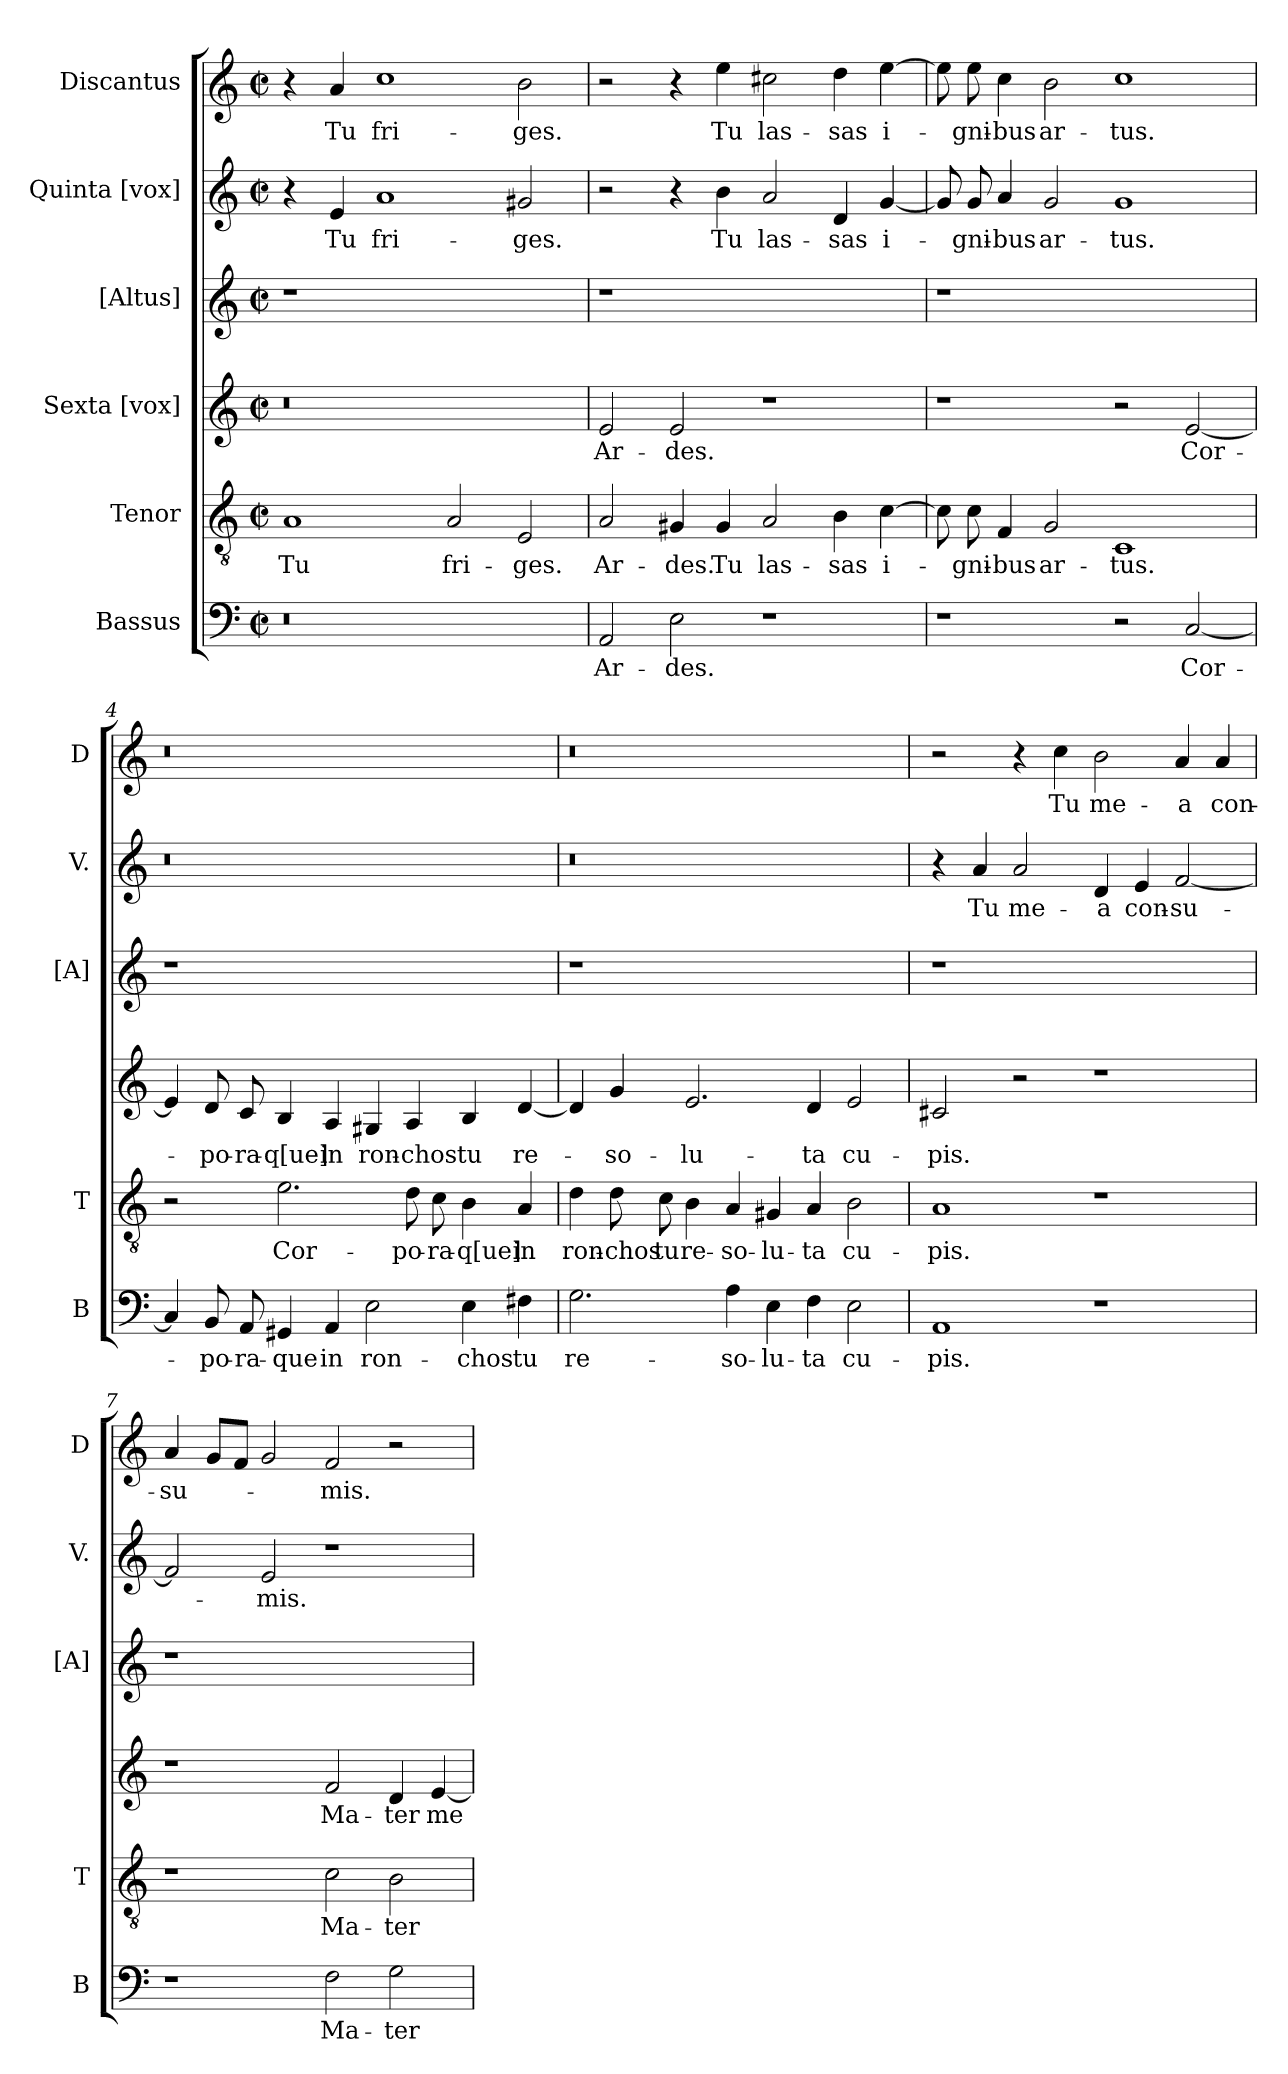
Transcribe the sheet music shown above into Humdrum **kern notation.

**kern	**text	**kern	**text	**kern	**text	**kern	**kern	**text	**kern	**text
*part6	*part6	*part5	*part5	*part4	*part4	*part3	*part2	*part2	*part1	*part1
*staff6	*staff6	*staff5	*staff5	*staff4	*staff4	*staff3	*staff2	*staff2	*staff1	*staff1
*I"Bassus	*	*I"Tenor	*	*I"Sexta [vox]	*	*I"[Altus]	*I"Quinta [vox]	*	*I"Discantus	*
*I'B	*	*I'T	*	*	*	*I'[A]	*I'V.	*	*I'D	*
*clefF4	*	*clefGv2	*	*clefG2	*	*clefG2	*clefG2	*	*clefG2	*
*k[]	*	*k[]	*	*k[]	*	*k[]	*k[]	*	*k[]	*
*C:	*	*C:	*	*C:	*	*C:	*C:	*	*C:	*
*M2/2	*	*M2/2	*	*M2/2	*	*M2/2	*M2/2	*	*M2/2	*
*met(c|)	*	*met(c|)	*	*met(c|)	*	*met(c|)	*met(c|)	*	*met(c|)	*
=1	=1	=1	=1	=1	=1	=1	=1	=1	=1	=1
0r	.	1A	Tu	0r	.	1r	4r	.	4r	.
.	.	.	.	.	.	.	4e	Tu	4a	Tu
.	.	.	.	.	.	.	1a	fri-	1cc	fri-
.	.	2A	fri-	.	.	1ryy	.	.	.	.
.	.	2E	-ges.	.	.	.	2g#X	-ges.	2b	-ges.
=2	=2	=2	=2	=2	=2	=2	=2	=2	=2	=2
2AA	Ar-	2A	Ar-	2e	Ar-	1r	2r	.	2r	.
2E	-des.	4G#X	-des.	2e	-des.	.	4r	.	4r	.
.	.	4G#	Tu	.	.	.	4b	Tu	4ee	Tu
1r	.	2A	las-	1r	.	1ryy	2a	las-	2cc#X	las-
.	.	4B	-sas	.	.	.	4d	-sas	4dd	-sas
.	.	[4c	i-	.	.	.	[4g	i-	[4ee	i-
=3	=3	=3	=3	=3	=3	=3	=3	=3	=3	=3
1r	.	8c]	.	1r	.	1r	8g]	.	8ee]	.
.	.	8c	-gni-	.	.	.	8g	-gni-	8ee	-gni-
.	.	4F	-bus	.	.	.	4a	-bus	4cc	-bus
.	.	2G	ar-	.	.	.	2g	ar-	2b	ar-
2r	.	1C	-tus.	2r	.	1ryy	1g	-tus.	1cc	-tus.
[2C	Cor-	.	.	[2e	Cor-	.	.	.	.	.
=4	=4	=4	=4	=4	=4	=4	=4	=4	=4	=4
4C]	.	2r	.	4e]	.	1r	0r	.	0r	.
8BB	-po-	.	.	8d	-po-	.	.	.	.	.
8AA	-ra-	.	.	8c	-ra-	.	.	.	.	.
4GG#X	-que	2.e	Cor-	4B	-q[ue]	.	.	.	.	.
4AA	in	.	.	4A	in	.	.	.	.	.
2E	ron-	.	.	4G#X	ron-	1ryy	.	.	.	.
.	.	8d	-po-	4A	-chos	.	.	.	.	.
.	.	8c	-ra-	.	.	.	.	.	.	.
4E	-chos	4B	-q[ue]	4B	tu	.	.	.	.	.
4F#X	tu	4A	in	[4d	re-	.	.	.	.	.
=5	=5	=5	=5	=5	=5	=5	=5	=5	=5	=5
2.G	re-	4d	ron-	4d]	.	1r	0r	.	0r	.
.	.	8d	-chos	4g	-so-	.	.	.	.	.
.	.	8c	tu	.	.	.	.	.	.	.
.	.	4B	re-	2.e	-lu-	.	.	.	.	.
4A	-so-	4A	-so-	.	.	.	.	.	.	.
4E	-lu-	4G#X	-lu-	.	.	1ryy	.	.	.	.
4F	-ta	4A	-ta	4d	-ta	.	.	.	.	.
2E	cu-	2B	cu-	2e	cu-	.	.	.	.	.
=6	=6	=6	=6	=6	=6	=6	=6	=6	=6	=6
1AA	-pis.	1A	-pis.	2c#X	-pis.	1r	4r	.	2r	.
.	.	.	.	.	.	.	4a	Tu	.	.
.	.	.	.	2r	.	.	2a	me-	4r	.
.	.	.	.	.	.	.	.	.	4cc	Tu
1r	.	1r	.	1r	.	1ryy	4d	-a	2b	me-
.	.	.	.	.	.	.	4e	con-	.	.
.	.	.	.	.	.	.	[2f	-su-	4a	-a
.	.	.	.	.	.	.	.	.	4a	con-
=7	=7	=7	=7	=7	=7	=7	=7	=7	=7	=7
1r	.	1r	.	1r	.	1r	2f]	.	4a	-su-
.	.	.	.	.	.	.	.	.	8gL	.
.	.	.	.	.	.	.	.	.	8fJ	.
.	.	.	.	.	.	.	2e	-mis.	2g	.
2F	Ma-	2c	Ma-	2f	Ma-	1ryy	1r	.	2f	-mis.
2G	-ter	2B	-ter	4d	-ter	.	.	.	2r	.
.	.	.	.	[4e	me	.	.	.	.	.
=	=	=	=	=	=	=	=	=	=	=
*-	*-	*-	*-	*-	*-	*-	*-	*-	*-	*-
